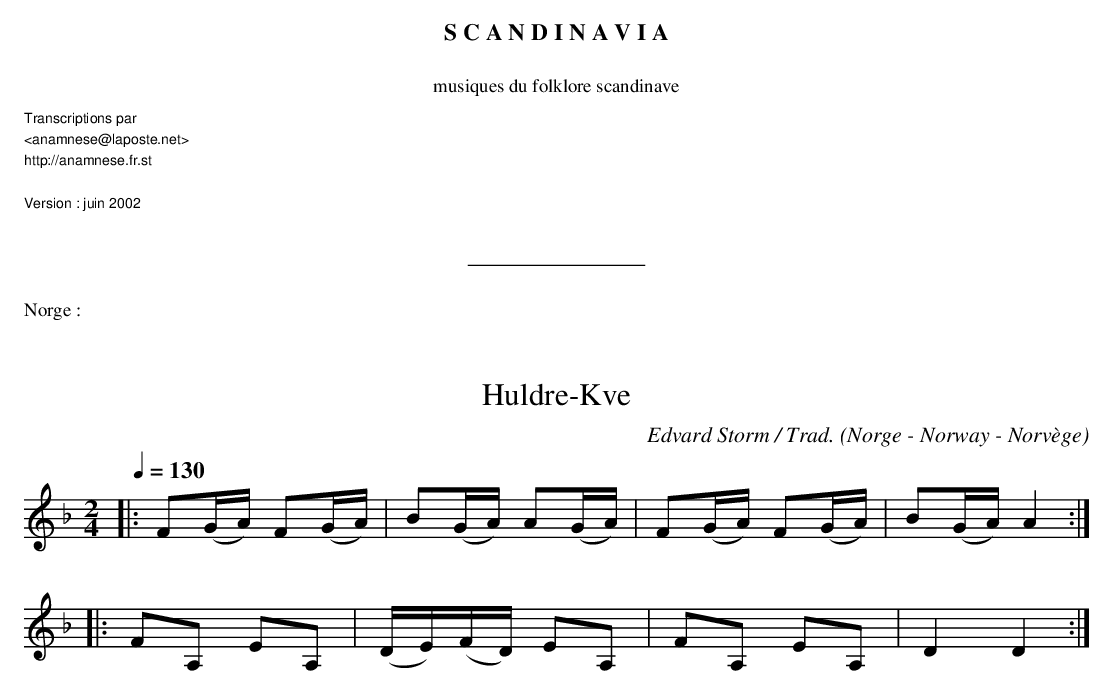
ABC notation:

X:1
T:Huldre-Kve
C:Edvard Storm / Trad.
O:Norge - Norway - Norvège
M:2/4
L:1/8
Q:1/4=130
K:F
|: F(G/A/) F(G/A/) | B(G/A/) A(G/A/) | F(G/A/) F(G/A/) | B(G/A/) A2 :|
|: FA, EA, | (D/E/)(F/D/) EA, | FA, EA, | D2D2 :|
